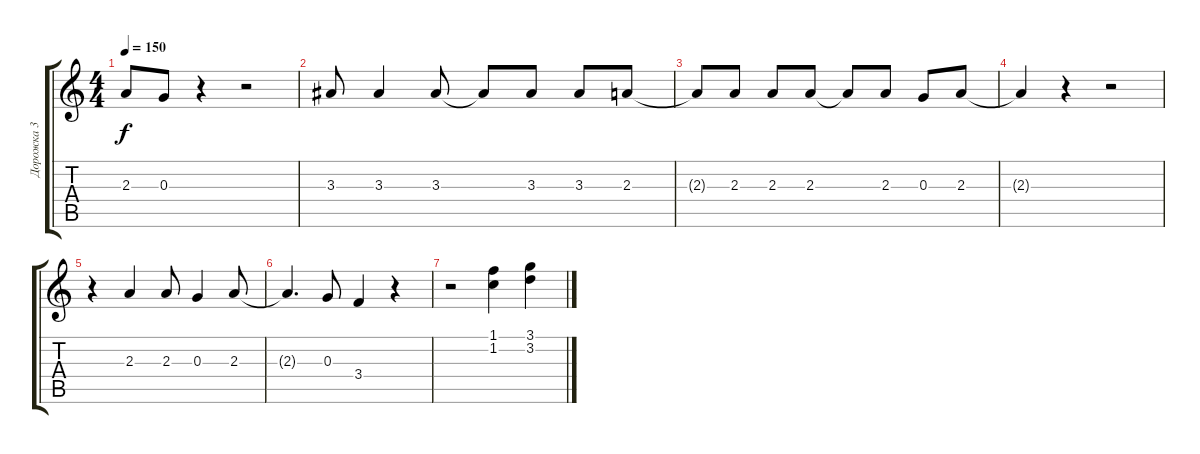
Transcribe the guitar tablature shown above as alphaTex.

\track ("Дорожка 3" "Дорожка 3") {instrument overdrivenguitar}
\staff {score tabs}
\tuning (E4 B3 G3 D3 A2 E2) {hide}
\ts (4 4)
\tempo 150
\clef g2
\ks c
2.3.8{dy f} 0.3.8 r.4 r.2 |
3.3.8 3.3.4 3.3.8 3.3{t}.8 3.3.8 3.3.8 2.3.8 |
2.3{t}.8 2.3.8 2.3.8 2.3.8 2.3{t}.8 2.3.8 0.3.8 2.3.8 |
2.3{t}.4 r.4 r.2 |
r.4 2.3.4 2.3.8 0.3.4 2.3.8 |
2.3{t}.4{d} 0.3.8 3.4.4 r.4 |
r.2 (1.1 1.2).4 (3.1 3.2).4
